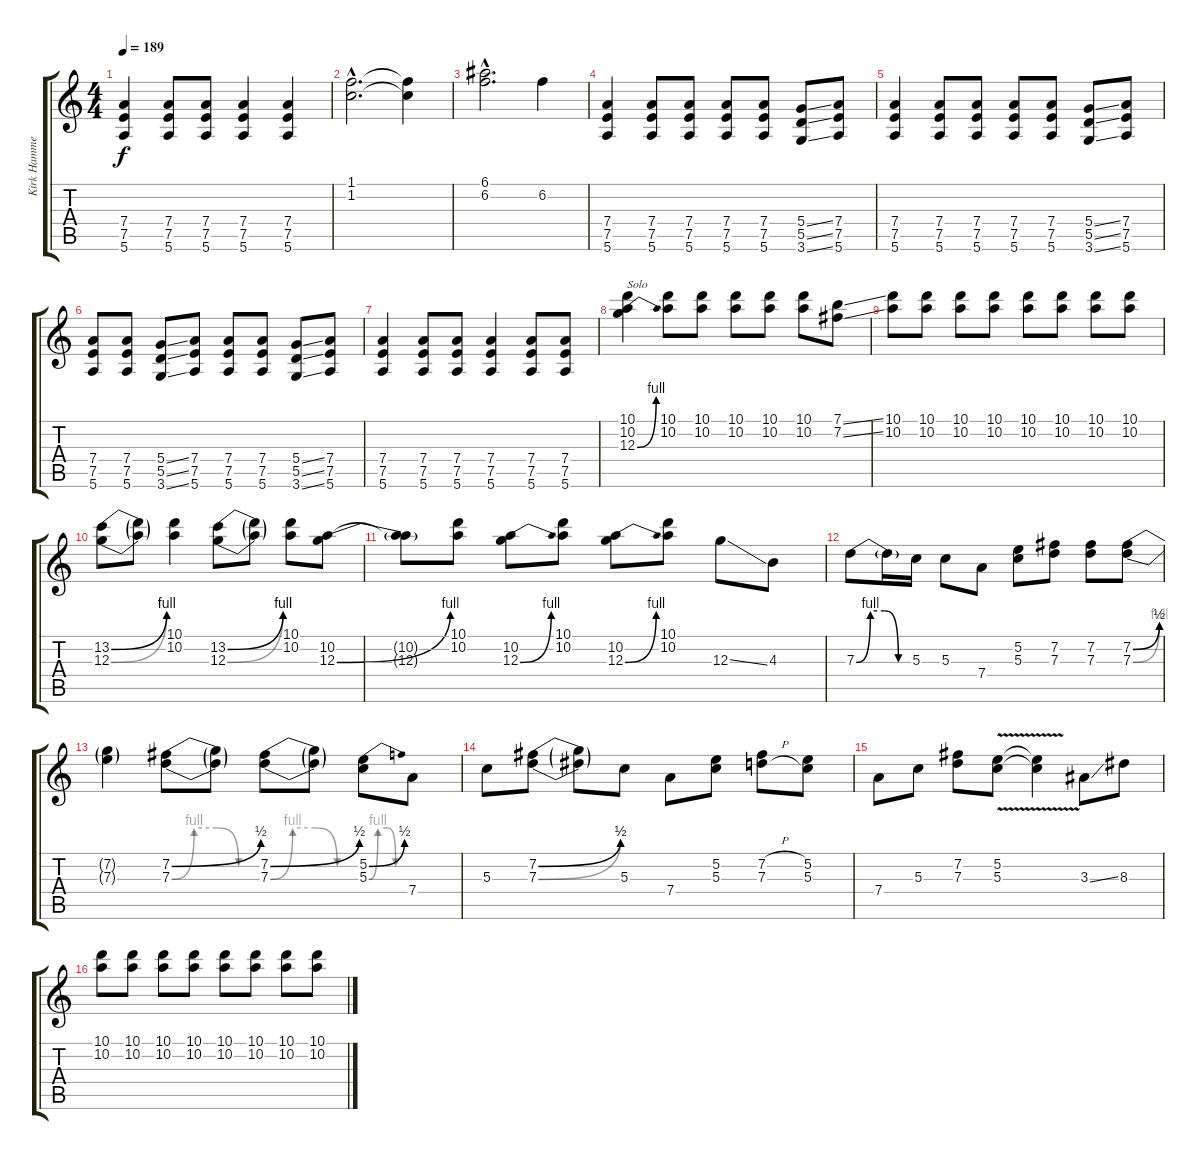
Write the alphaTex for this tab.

\track ("Kirk Hammet (Ov. Gtr)" "Kirk Hamme") {instrument overdrivenguitar}
\staff {score tabs}
\tuning (E4 B3 G3 D3 A2 E2) {hide}
\ts (4 4)
\tempo 189
\clef g2
\ks c
(7.4 7.5 5.6).4{dy f} (7.4 7.5 5.6).8 (7.4 7.5 5.6).8 (7.4 7.5 5.6).4 (7.4 7.5 5.6).4 |
(1.1{hac} 1.2{hac}).2{d} (1.1{t} 1.2{t}).4 |
(6.1{hac} 6.2{hac}).2{d} 6.2.4 |
(7.4 7.5 5.6).4 (7.4 7.5 5.6).8 (7.4 7.5 5.6).8 (7.4 7.5 5.6).8 (7.4 7.5 5.6).8 (5.4{ss} 5.5{ss} 3.6{ss}).8 (7.4 7.5 5.6).8 |
(7.4 7.5 5.6).4 (7.4 7.5 5.6).8 (7.4 7.5 5.6).8 (7.4 7.5 5.6).8 (7.4 7.5 5.6).8 (5.4{ss} 5.5{ss} 3.6{ss}).8 (7.4 7.5 5.6).8 |
(7.4 7.5 5.6).8 (7.4 7.5 5.6).8 (5.4{ss} 5.5{ss} 3.6{ss}).8 (7.4 7.5 5.6).8 (7.4 7.5 5.6).8 (7.4 7.5 5.6).8 (5.4{ss} 5.5{ss} 3.6{ss}).8 (7.4 7.5 5.6).8 |
(7.4 7.5 5.6).4 (7.4 7.5 5.6).8 (7.4 7.5 5.6).8 (7.4 7.5 5.6).4 (7.4 7.5 5.6).8 (7.4 7.5 5.6).8 |
(10.1 10.2 12.3{be (bend 0 0 60 4)}).4{txt "Solo"} (10.1 10.2).8 (10.1 10.2).8 (10.1 10.2).8 (10.1 10.2).8 (10.1 10.2).8 (7.1{ss} 7.2{ss}).8 |
(10.1 10.2).8 (10.1 10.2).8 (10.1 10.2).8 (10.1 10.2).8 (10.1 10.2).8 (10.1 10.2).8 (10.1 10.2).8 (10.1 10.2).8 |
(13.2{be (bend 0 0 60 4)} 12.3{be (bend 0 0 60 4)}).8 (13.2{t} 12.3{t}).8 (10.1 10.2).4 (13.2{be (bend 0 0 60 4)} 12.3{be (bend 0 0 60 4)}).8 (13.2{t} 12.3{t}).8 (10.1 10.2).8 (10.2 12.3{be (bend 0 0 60 4)}).8 |
(10.2{t} 12.3{t}).8 (10.1 10.2).8 (10.2 12.3{be (bend 0 0 60 4)}).8 (10.1 10.2).8 (10.2 12.3{be (bend 0 0 60 4)}).8 (10.1 10.2).8 12.3{ss}.8 4.3.8 |
7.3{be (custom 0 0 15 4 30 4 45 0 60 0)}.8 7.3{t}.16 5.3.16 5.3.8 7.4.8 (5.2 5.3).8 (7.2 7.3).8 (7.2 7.3).8 (7.2{be (bend 0 0 60 2)} 7.3{be (bend 0 0 60 4)}).8 |
(7.2{t} 7.3{t}).4 (7.2{be (bend 0 0 60 2)} 7.3{be (custom 0 0 15 4 30 4 45 0 60 0)}).8 (7.2{t} 7.3{t}).8 (7.2{be (bend 0 0 60 2)} 7.3{be (custom 0 0 15 4 30 4 45 0 60 0)}).8 (7.2{t} 7.3{t}).8 (5.2{be (bend 0 0 60 2)} 5.3{be (custom 0 0 15 4 30 4 45 0 60 0)}).8 7.4.8 |
5.3.8 (7.2{be (bend 0 0 60 2)} 7.3{be (bend 0 0 60 2)}).8 (7.2{t} 7.3{t}).8 5.3.8 7.4.8 (5.2 5.3).8 (7.2{h} 7.3{h}).8 (5.2 5.3).8 |
7.4.8 5.3.8 (7.2 7.3).8 (5.2{v} 5.3{v}).8 (5.2{t} 5.3{t}).4 3.3{ss}.8 8.3.8 |
(10.1 10.2).8 (10.1 10.2).8 (10.1 10.2).8 (10.1 10.2).8 (10.1 10.2).8 (10.1 10.2).8 (10.1 10.2).8 (10.1 10.2).8
